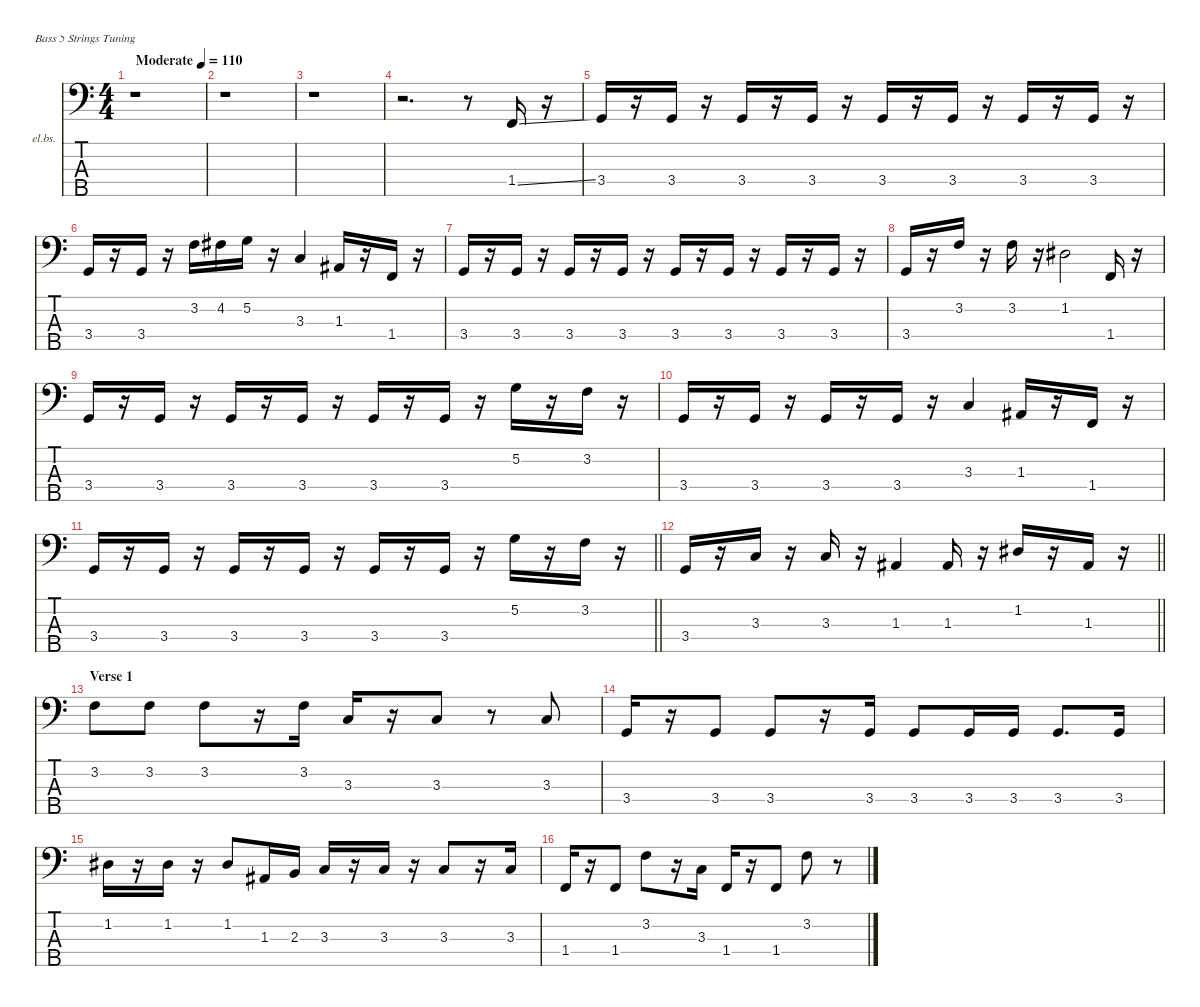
\defaultSystemsLayout 4
\hideDynamics
\bracketExtendMode nobrackets
\firstSystemTrackNameOrientation horizontal
\otherSystemsTrackNameOrientation horizontal
\track ("Bass" "el.bs.") {instrument electricbassfinger}
\staff {score tabs}
\tuning (G2 D2 A1 E1 B0)
\ts (4 4)
\beaming (8 2 2 2 2)
\tempo (110 "Moderate")
\clef f4
\ks c
r.1{dy f instrument electricbassfinger} |
r.1 |
r.1 |
r.2{d} r.8 1.4{ss}.16 r.16 |
3.4.16 r.16 3.4.16 r.16 3.4.16 r.16 3.4.16 r.16 3.4.16 r.16 3.4.16 r.16 3.4.16 r.16 3.4.16 r.16 |
3.4.16 r.16 3.4.16 r.16 3.2.16 4.2.16 5.2.16 r.16 3.3.4 1.3.16 r.16 1.4.16 r.16 |
3.4.16 r.16 3.4.16 r.16 3.4.16 r.16 3.4.16 r.16 3.4.16 r.16 3.4.16 r.16 3.4.16 r.16 3.4.16 r.16 |
3.4.16 r.16 3.2.16 r.16 3.2.16 r.16 1.2.2 1.4.16 r.16 |
3.4.16 r.16 3.4.16 r.16 3.4.16 r.16 3.4.16 r.16 3.4.16 r.16 3.4.16 r.16 5.2.16 r.16 3.2.16 r.16 |
3.4.16 r.16 3.4.16 r.16 3.4.16 r.16 3.4.16 r.16 3.3.4 1.3.16 r.16 1.4.16 r.16 |
\barLineRight lightlight
3.4.16 r.16 3.4.16 r.16 3.4.16 r.16 3.4.16 r.16 3.4.16 r.16 3.4.16 r.16 5.2.16 r.16 3.2.16 r.16 |
\barLineRight lightlight
3.4.16 r.16 3.3.16 r.16 3.3.16 r.16 1.3.4 1.3.16 r.16 1.2.16 r.16 1.3.16 r.16 |
\section ("" "Verse 1")
3.2.8 3.2.8 3.2.8 r.16 3.2.16 3.3.16 r.16 3.3.8 r.8 3.3.8 |
3.4.16 r.16 3.4.8 3.4.8 r.16 3.4.16 3.4.8 3.4.16 3.4.16 3.4.8{d} 3.4.16 |
1.2.16 r.16 1.2.16 r.16 1.2.8 1.3.16 2.3.16 3.3.16 r.16 3.3.16 r.16 3.3.8 r.16 3.3.16 |
1.4.16 r.16 1.4.8 3.2.8 r.16 3.3.16 1.4.16 r.16 1.4.8 3.2.8 r.8
